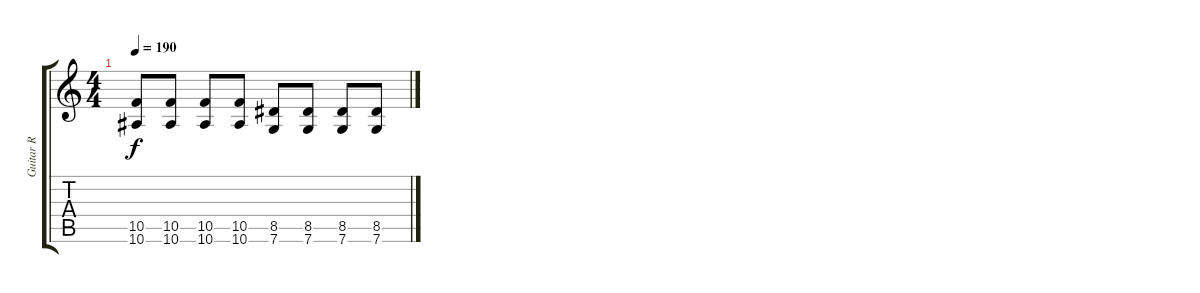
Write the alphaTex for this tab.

\track ("Guitar R" "Guitar R") {instrument distortionguitar}
\staff {score tabs}
\tuning (D4 A3 F3 C3 G2 C2) {hide}
\ts (4 4)
\tempo 190
\clef g2
\ks c
(10.5 10.6).8{dy f} (10.5 10.6).8 (10.5 10.6).8 (10.5 10.6).8 (8.5 7.6).8 (8.5 7.6).8 (8.5 7.6).8 (8.5 7.6).8
